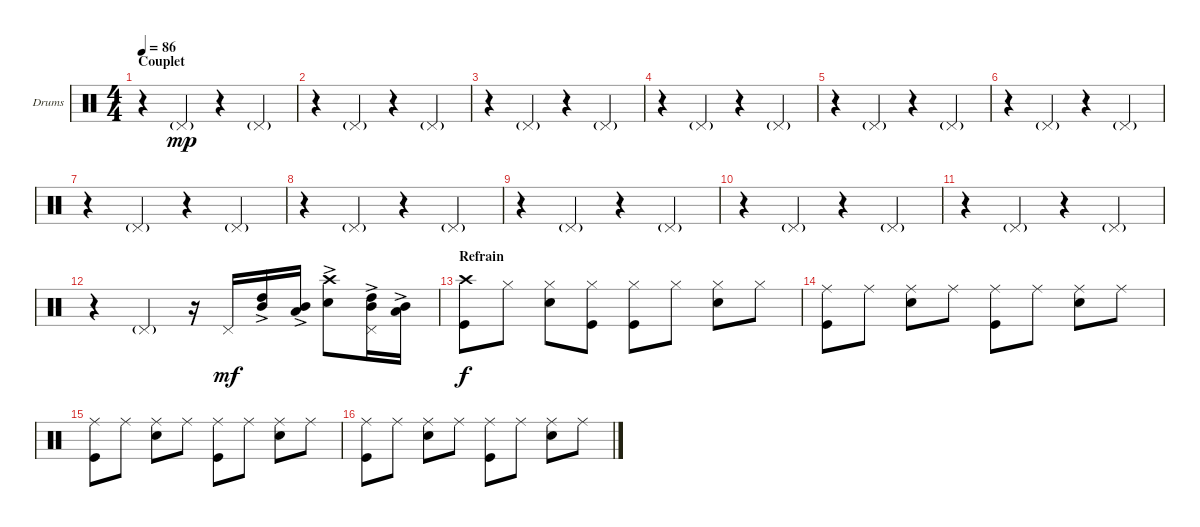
\bracketExtendMode groupsimilarinstruments
\firstSystemTrackNameOrientation horizontal
\otherSystemsTrackNameOrientation horizontal
\track ("Ezrin/Keltner" "Drums") {multiBarRest instrument percussion}
\staff {score}
\articulation defaults
\ts (4 4)
\section ("" "Couplet")
\tempo 86
\clef neutral
\ks c
r.4{dy f} "Pedal Hi-Hat (hit)"{g}.4{dy mp} r.4 "Pedal Hi-Hat (hit)"{g}.4 |
r.4 "Pedal Hi-Hat (hit)"{g}.4 r.4 "Pedal Hi-Hat (hit)"{g}.4 |
r.4 "Pedal Hi-Hat (hit)"{g}.4 r.4 "Pedal Hi-Hat (hit)"{g}.4 |
r.4 "Pedal Hi-Hat (hit)"{g}.4 r.4 "Pedal Hi-Hat (hit)"{g}.4 |
r.4 "Pedal Hi-Hat (hit)"{g}.4 r.4 "Pedal Hi-Hat (hit)"{g}.4 |
r.4 "Pedal Hi-Hat (hit)"{g}.4 r.4 "Pedal Hi-Hat (hit)"{g}.4 |
r.4 "Pedal Hi-Hat (hit)"{g}.4 r.4 "Pedal Hi-Hat (hit)"{g}.4 |
r.4 "Pedal Hi-Hat (hit)"{g}.4 r.4 "Pedal Hi-Hat (hit)"{g}.4 |
r.4 "Pedal Hi-Hat (hit)"{g}.4 r.4 "Pedal Hi-Hat (hit)"{g}.4 |
r.4 "Pedal Hi-Hat (hit)"{g}.4 r.4 "Pedal Hi-Hat (hit)"{g}.4 |
r.4 "Pedal Hi-Hat (hit)"{g}.4 r.4 "Pedal Hi-Hat (hit)"{g}.4 |
r.4 "Pedal Hi-Hat (hit)"{g}.4 r.16 "Pedal Hi-Hat (hit)".16{dy mf} ("High Tom (hit)"{ac} "Mid Tom (hit)"{ac}).16 ("Mid Tom (hit)"{ac} "Low Tom (hit)"{ac}).16 ("Snare (hit) 2"{ac} "Crash high (hit)"{ac}).8 ("High Tom (hit)"{ac} "Mid Tom (hit)"{ac} "Pedal Hi-Hat (hit)"{ac}).16 ("Mid Tom (hit)"{ac} "Low Tom (hit)"{ac}).16 |
\section ("" "Refrain")
("Kick (hit)" "Crash high (hit)").8{dy f} "Hi-Hat (closed)".8 ("Snare (hit) 2" "Hi-Hat (closed)").8 ("Hi-Hat (closed)" "Kick (hit)").8 ("Hi-Hat (closed)" "Kick (hit)").8 "Hi-Hat (closed)".8 ("Snare (hit) 2" "Hi-Hat (closed)").8 "Hi-Hat (closed)".8 |
("Ride (middle)" "Kick (hit)").8 "Ride (middle)".8 ("Snare (hit) 2" "Ride (middle)").8 "Ride (middle)".8 ("Ride (middle)" "Kick (hit)").8 "Ride (middle)".8 ("Snare (hit) 2" "Ride (middle)").8 "Ride (middle)".8 |
("Ride (middle)" "Kick (hit)").8 "Ride (middle)".8 ("Snare (hit) 2" "Ride (middle)").8 "Ride (middle)".8 ("Ride (middle)" "Kick (hit)").8 "Ride (middle)".8 ("Snare (hit) 2" "Ride (middle)").8 "Ride (middle)".8 |
("Ride (middle)" "Kick (hit)").8 "Ride (middle)".8 ("Snare (hit) 2" "Ride (middle)").8 "Ride (middle)".8 ("Ride (middle)" "Kick (hit)").8 "Ride (middle)".8 ("Snare (hit) 2" "Ride (middle)").8 "Ride (middle)".8
